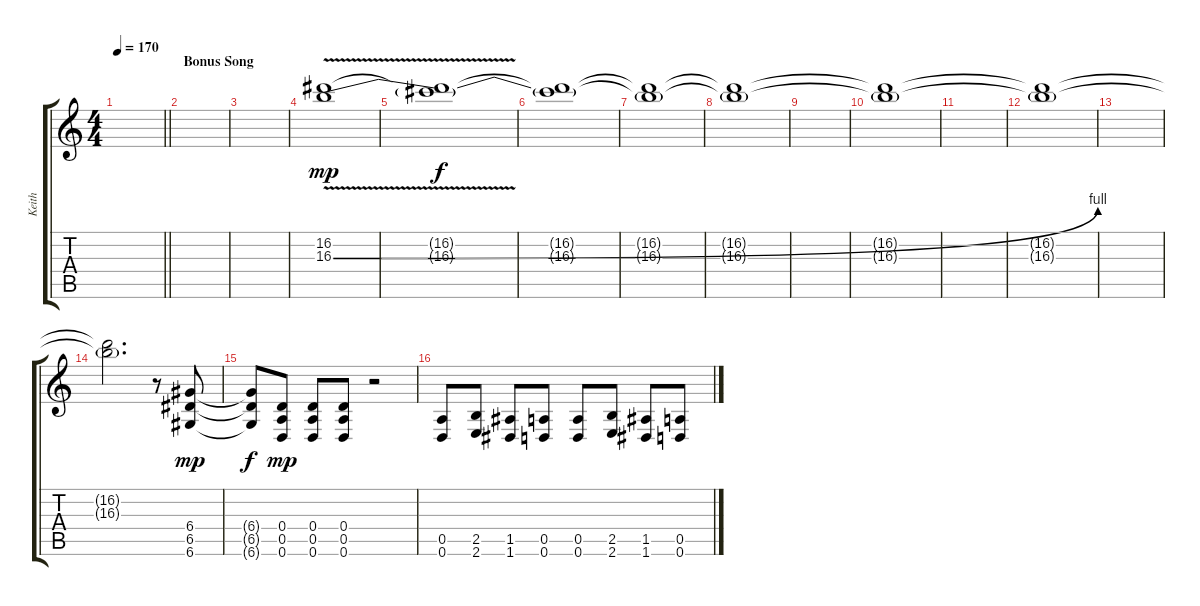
\track ("Keith" "Keith") {instrument electricguitarclean}
\staff {score tabs}
\tuning (E4 B3 G3 D3 A2 D2) {hide}
\ts (4 4)
\tempo 170
\clef g2
\barLineRight lightlight
\ks c
|
\section ("" "Bonus Song")
|
|
(16.2{v} 16.3{be (bend 0 0 60 4) v}).1{dy mp} |
(16.2{t} 16.3{t}).1{dy f} |
(16.2{t} 16.3{t}).1 |
(16.2{t} 16.3{t}).1 |
(16.2{t} 16.3{t}).1 |
|
(16.2{t} 16.3{t}).1 |
|
(16.2{t} 16.3{t}).1 |
|
(16.2{t} 16.3{t}).2{d volume 14} r.8 (6.4 6.5 6.6).8{dy mp} |
(6.4{t} 6.5{t} 6.6{t}).8{dy f} (0.4 0.5 0.6).8{dy mp} (0.4 0.5 0.6).8 (0.4 0.5 0.6).8 r.2 |
(0.5 0.6).8 (2.5 2.6).8 (1.5 1.6).8 (0.5 0.6).8 (0.5 0.6).8 (2.5 2.6).8 (1.5 1.6).8 (0.5 0.6).8
